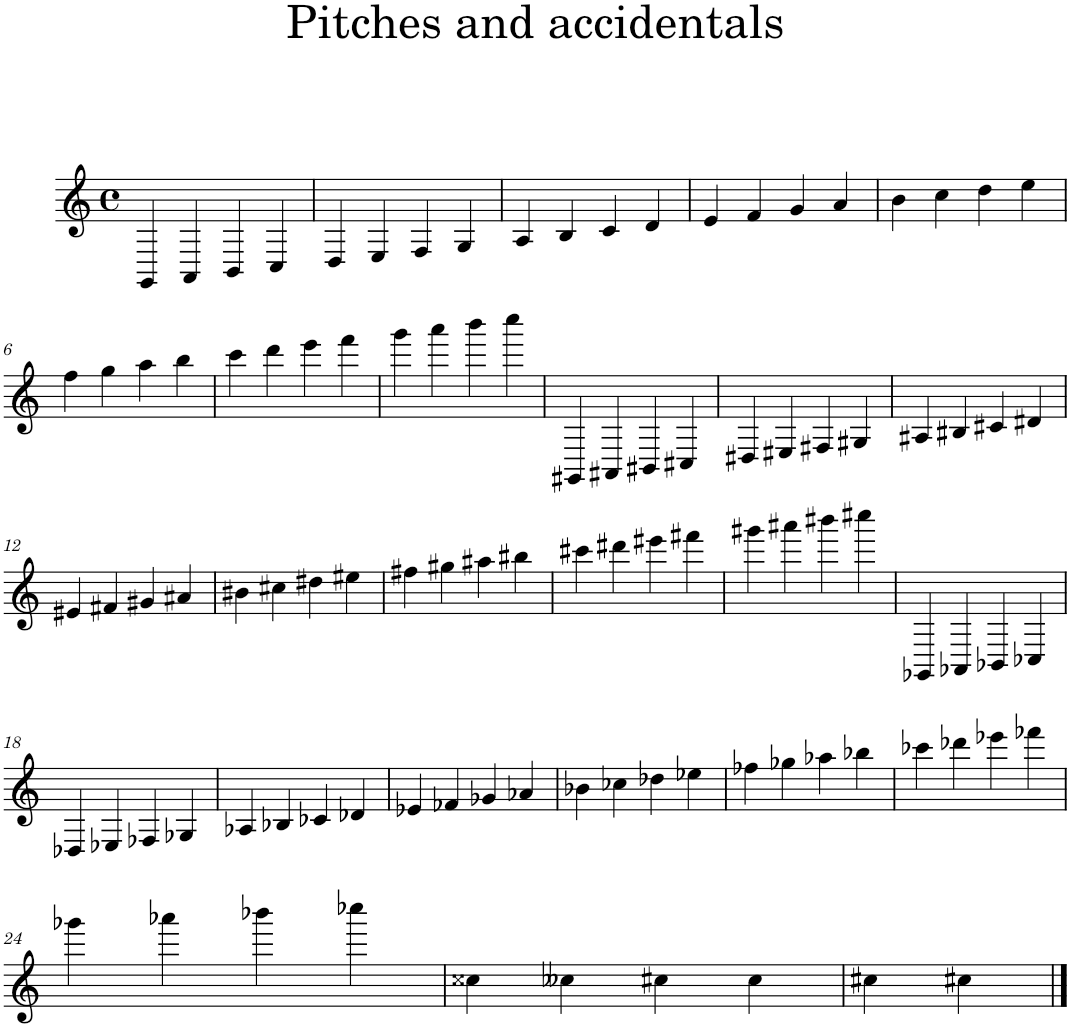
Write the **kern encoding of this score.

**kern
*part1
*staff1
*clefG2
*k[]
*M4/4
*met(c)
=1
4GG/
4AA/
4BB/
4C/
=2
4D/
4E/
4F/
4G/
=3
4A/
4B/
4c/
4d/
=4
4e/
4f/
4g/
4a/
=5
4b\
4cc\
4dd\
4ee\
!!LO:LB:g=z
=6
4ff\
4gg\
4aa\
4bb\
=7
4ccc\
4ddd\
4eee\
4fff\
=8
4ggg\
4aaa\
4bbb\
4cccc\
=9
4GG#X/
4AA#X/
4BB#X/
4C#X/
=10
4D#X/
4E#X/
4F#X/
4G#X/
=11
4A#X/
4B#X/
4c#X/
4d#X/
!!LO:LB:g=z
=12
4e#X/
4f#X/
4g#X/
4a#X/
=13
4b#X\
4cc#X\
4dd#X\
4ee#X\
=14
4ff#X\
4gg#X\
4aa#X\
4bb#X\
=15
4ccc#X\
4ddd#X\
4eee#X\
4fff#X\
=16
4ggg#X\
4aaa#X\
4bbb#X\
4cccc#X\
=17
4GG-X/
4AA-X/
4BB-X/
4C-X/
!!LO:LB:g=z
=18
4D-X/
4E-X/
4F-X/
4G-X/
=19
4A-X/
4B-X/
4c-X/
4d-X/
=20
4e-X/
4f-X/
4g-X/
4a-X/
=21
4b-X\
4cc-X\
4dd-X\
4ee-X\
=22
4ff-X\
4gg-X\
4aa-X\
4bb-X\
=23
4ccc-X\
4ddd-X\
4eee-X\
4fff-X\
!!LO:LB:g=z
=24
4ggg-X\
4aaa-X\
4bbb-X\
4cccc-X\
=25
4cc##X\
4cc--X\
4cc#X\
4cc#\
=26
4cc#X\
4cc#X\
==
*-
